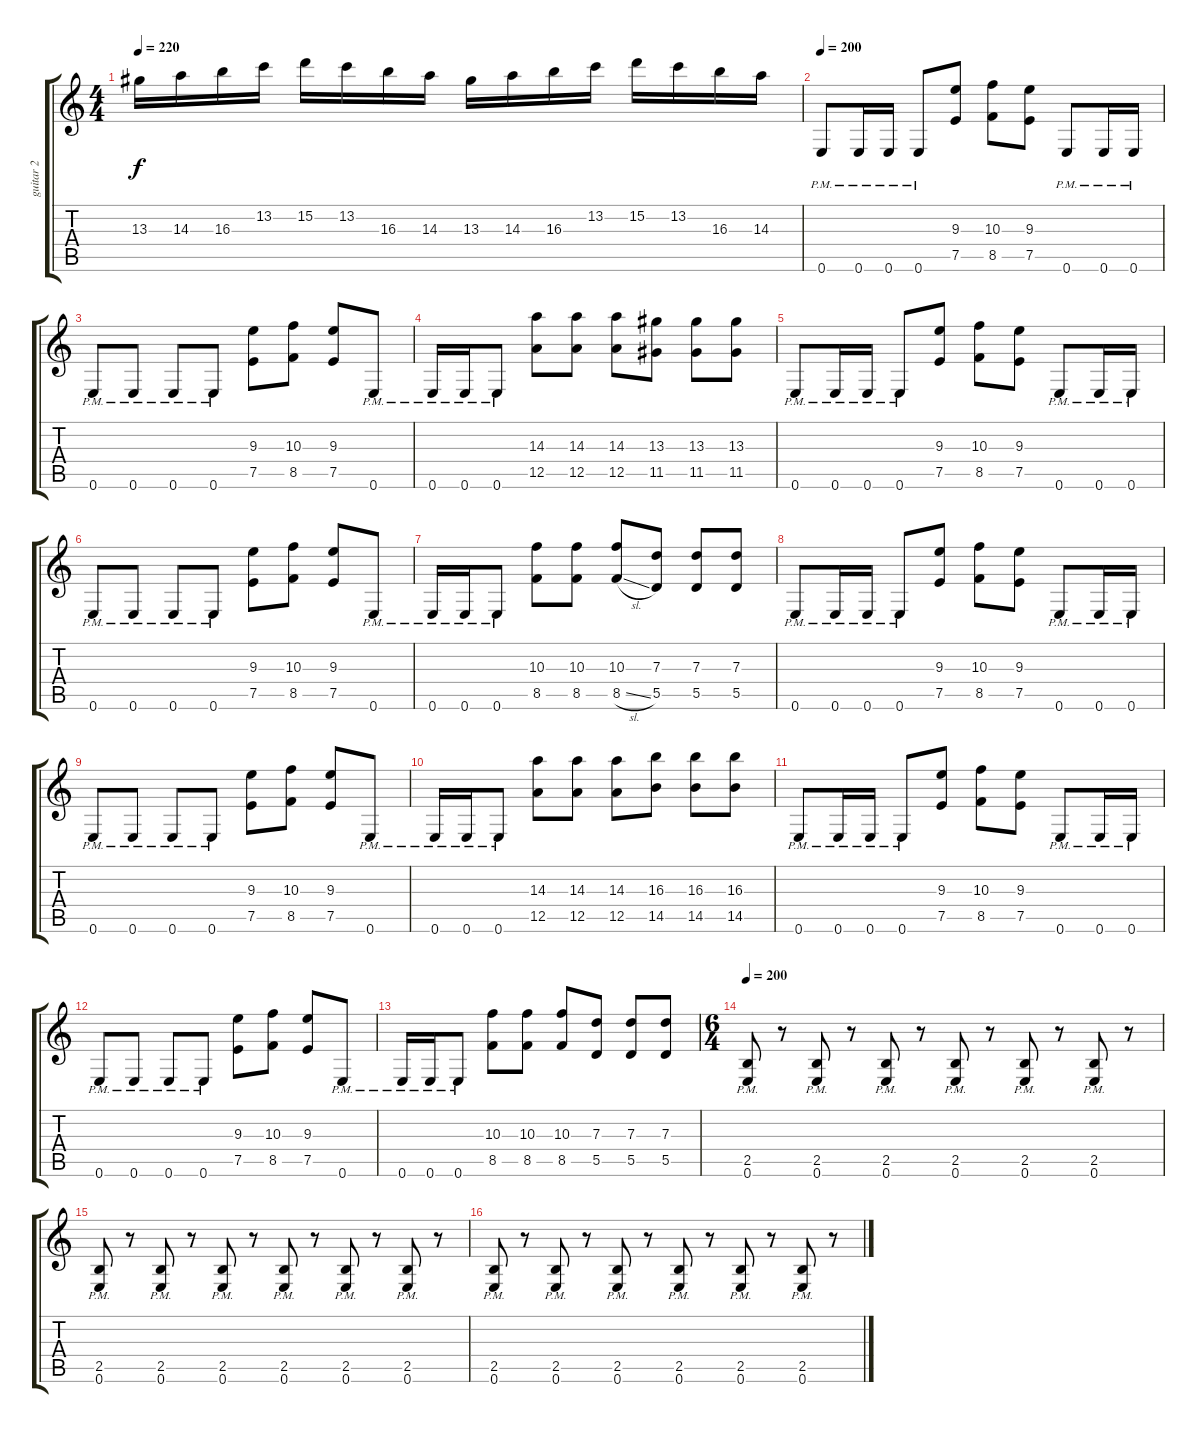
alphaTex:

\track ("guitar 2" "guitar 2") {instrument distortionguitar}
\staff {score tabs}
\tuning (E4 B3 G3 D3 A2 E2) {hide}
\ts (4 4)
\tempo 220
\tempo 160
\tempo 220
\clef g2
\ks c
13.3.16{dy f instrument distortionguitar} 14.3.16 16.3.16 13.2.16 15.2.16 13.2.16 16.3.16 14.3.16 13.3.16 14.3.16 16.3.16 13.2.16 15.2.16 13.2.16 16.3.16 14.3.16 |
\tempo 200
0.6{pm}.8 0.6{pm}.16 0.6{pm}.16 0.6{pm}.8 (9.3 7.5).8 (10.3 8.5).8 (9.3 7.5).8 0.6{pm}.8 0.6{pm}.16 0.6{pm}.16 |
0.6{pm}.8 0.6{pm}.8 0.6{pm}.8 0.6{pm}.8 (9.3 7.5).8 (10.3 8.5).8 (9.3 7.5).8 0.6{pm}.8 |
0.6{pm}.16 0.6{pm}.16 0.6{pm}.8 (14.3 12.5).8 (14.3 12.5).8 (14.3 12.5).8 (13.3 11.5).8 (13.3 11.5).8 (13.3 11.5).8 |
0.6{pm}.8 0.6{pm}.16 0.6{pm}.16 0.6{pm}.8 (9.3 7.5).8 (10.3 8.5).8 (9.3 7.5).8 0.6{pm}.8 0.6{pm}.16 0.6{pm}.16 |
0.6{pm}.8 0.6{pm}.8 0.6{pm}.8 0.6{pm}.8 (9.3 7.5).8 (10.3 8.5).8 (9.3 7.5).8 0.6{pm}.8 |
0.6{pm}.16 0.6{pm}.16 0.6{pm}.8 (10.3 8.5).8 (10.3 8.5).8 (10.3 8.5{sl}).8 (7.3 5.5).8 (7.3 5.5).8 (7.3 5.5).8 |
0.6{pm}.8 0.6{pm}.16 0.6{pm}.16 0.6{pm}.8 (9.3 7.5).8 (10.3 8.5).8 (9.3 7.5).8 0.6{pm}.8 0.6{pm}.16 0.6{pm}.16 |
0.6{pm}.8 0.6{pm}.8 0.6{pm}.8 0.6{pm}.8 (9.3 7.5).8 (10.3 8.5).8 (9.3 7.5).8 0.6{pm}.8 |
0.6{pm}.16 0.6{pm}.16 0.6{pm}.8 (14.3 12.5).8 (14.3 12.5).8 (14.3 12.5).8 (16.3 14.5).8 (16.3 14.5).8 (16.3 14.5).8 |
0.6{pm}.8 0.6{pm}.16 0.6{pm}.16 0.6{pm}.8 (9.3 7.5).8 (10.3 8.5).8 (9.3 7.5).8 0.6{pm}.8 0.6{pm}.16 0.6{pm}.16 |
0.6{pm}.8 0.6{pm}.8 0.6{pm}.8 0.6{pm}.8 (9.3 7.5).8 (10.3 8.5).8 (9.3 7.5).8 0.6{pm}.8 |
0.6{pm}.16 0.6{pm}.16 0.6{pm}.8 (10.3 8.5).8 (10.3 8.5).8 (10.3 8.5).8 (7.3 5.5).8 (7.3 5.5).8 (7.3 5.5).8 |
\ts (6 4)
\tempo 200
(2.5{pm} 0.6{pm}).8 r.8 (2.5{pm} 0.6{pm}).8 r.8 (2.5{pm} 0.6{pm}).8 r.8 (2.5{pm} 0.6{pm}).8 r.8 (2.5{pm} 0.6{pm}).8 r.8 (2.5{pm} 0.6{pm}).8 r.8 |
(2.5{pm} 0.6{pm}).8 r.8 (2.5{pm} 0.6{pm}).8 r.8 (2.5{pm} 0.6{pm}).8 r.8 (2.5{pm} 0.6{pm}).8 r.8 (2.5{pm} 0.6{pm}).8 r.8 (2.5{pm} 0.6{pm}).8 r.8 |
(2.5{pm} 0.6{pm}).8 r.8 (2.5{pm} 0.6{pm}).8 r.8 (2.5{pm} 0.6{pm}).8 r.8 (2.5{pm} 0.6{pm}).8 r.8 (2.5{pm} 0.6{pm}).8 r.8 (2.5{pm} 0.6{pm}).8 r.8
